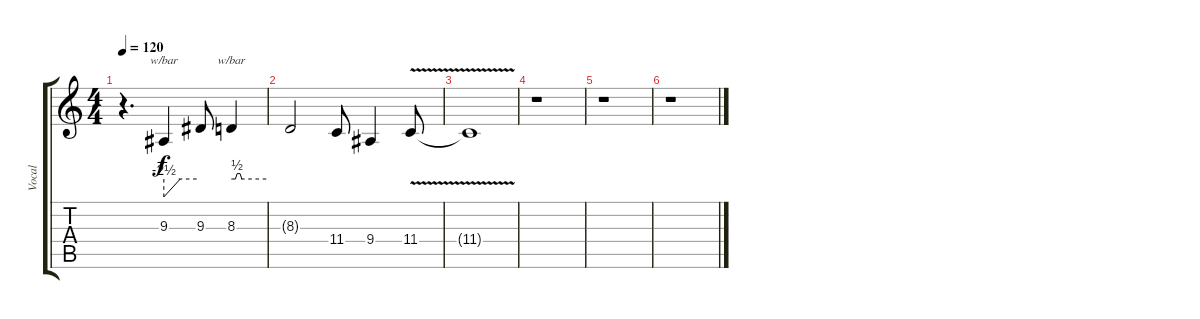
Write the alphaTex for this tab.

\track ("Vocal" "Vocal") {instrument viola}
\staff {score tabs}
\tuning (Eb4 Bb3 Gb3 Db3 Ab2 Eb2) {hide}
\ts (4 4)
\tempo 120
\clef g2
\ks c
r.4{d dy f} 9.3.4{tbe (custom default 0 -10 30 0 60 0)} 9.3.8 8.3.4{tbe (custom default 0 0 7 0 10 2 15 2 18 0 60 0)} |
8.3{t}.2 11.4.8 9.4.4 11.4{v}.8 |
11.4{t}.1 |
r.1{volume 0} |
r.1 |
r.1
